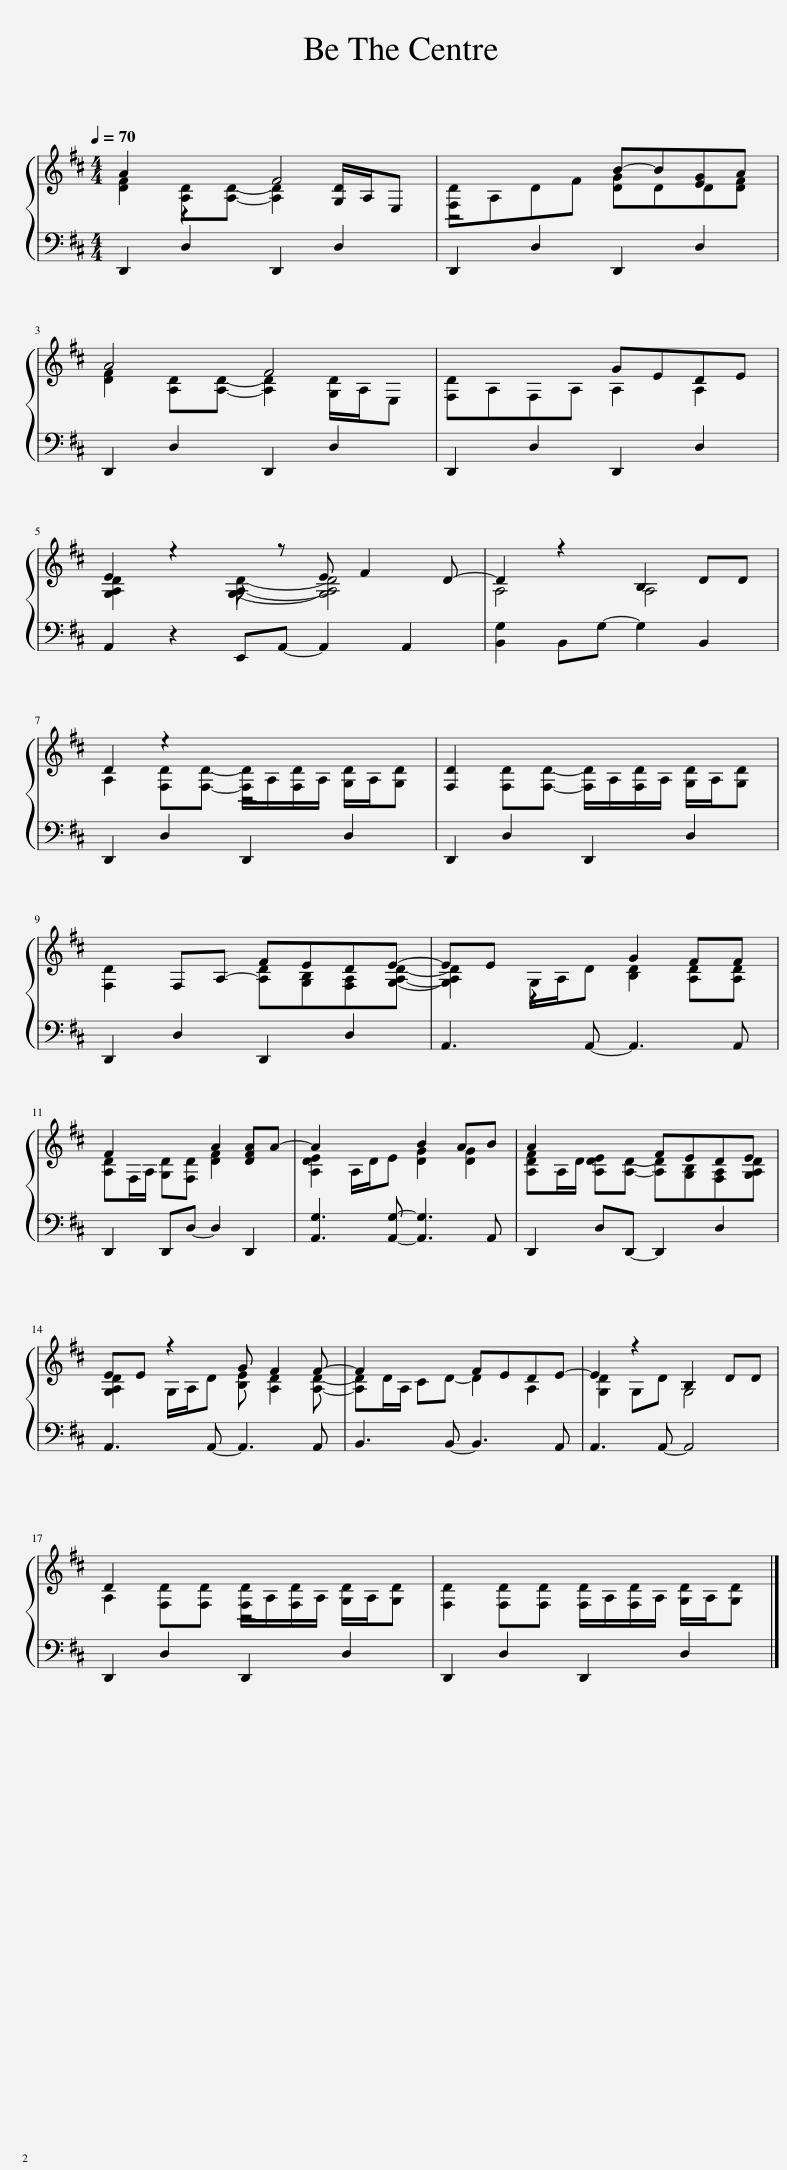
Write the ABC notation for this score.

X:1
%%score { ( 1 2 ) | 3 }
L:1/8
Q:1/4=70
M:4/4
I:linebreak $
K:D
V:1 treble
V:2 treble
V:3 bass
V:1
 [DF]2 [A,D][A,D]- [A,D]2 [G,D]/A,/E, | [F,D]A,DF B-B[EG]A |$ [DF]2 [A,D][A,D]- [A,D]2 [G,D]/A,/E, | [F,D]A,F,A, GEDE |$ E2 z2 D- z [G,A,D]4 | %5
 D2 z2 B,2 DD |$ D2 [F,D][F,D]- [F,D]/A,/[F,D]/A,/ [G,D]/A,/[G,D] | [F,D]2 [F,D][F,D]- [F,D]/A,/[F,D]/A,/ [G,D]/A,/[G,D] |$ [F,D]2 F,A,- [A,D][G,B,][F,A,][G,A,D]- | EE G,/A,/D G2 FF |$ %10
 F2 [G,D][F,D] A2 AA- | A2 A,/D/E B2 AB | A2 [A,DE][A,D]- [A,D][G,B,][F,A,][G,A,D] |$ EE z2 G F2 F- | F2 CD- D2 A,2 | %15
 E2 z2 B,2 DD |$ D2 [F,D][F,D] [F,D]/A,/[F,D]/A,/ [G,D]/A,/[G,D] | [F,D]2 [F,D][F,D] [F,D]/A,/[F,D]/A,/ [G,D]/A,/[G,D] |] %18
V:2
 A2 z2 F4 | z4 [DG]DD[DF] |$ A4 F4 | x4 A,2 A,2 |$ [G,A,D]2 x2 [G,A,]2- E F2 D- | %5
 A,4 A,4 |$ A,2 z2 z4 | x8 |$ x4 FEDE- | [G,A,D]2 z2 [B,D]2 [A,D][A,D] |$ %10
 [A,D]F,/A,/ x2 [DF]2 [DF]2 | [A,DE]2 x2 [DG]2 [DG]2 | [A,DF]A,/D/ x2 FEDE |$ [G,A,D]2 G,/A,/D [B,E] [A,D]2 [A,D]- | [A,D]D/A,/ x2 FEDE- | %15
 [G,D]2 G,D G,4 |$ A,2 x2 z4 | x8 |] %18
V:3
 D,,2 D,2 D,,2 D,2 | D,,2 D,2 D,,2 D,2 |$ D,,2 D,2 D,,2 D,2 | D,,2 D,2 D,,2 D,2 |$ A,,2 z2 E,,A,,- A,,2 A,,2 | %5
 [B,,G,]2 B,,G,- G,2 B,,2 |$ D,,2 D,2 D,,2 D,2 | D,,2 D,2 D,,2 D,2 |$ D,,2 D,2 D,,2 D,2 | A,,3 A,,- A,,3 A,, |$ %10
 D,,2 D,,D,- D,2 D,,2 | [A,,G,]3 [A,,G,]- [A,,G,]3 A,, | D,,2 D,D,,- D,,2 D,2 |$ A,,3 A,,- A,,3 A,, | B,,3 B,,- B,,3 A,, | %15
 A,,3 A,,- A,,4 |$ D,,2 D,2 D,,2 D,2 | D,,2 D,2 D,,2 D,2 |] %18
